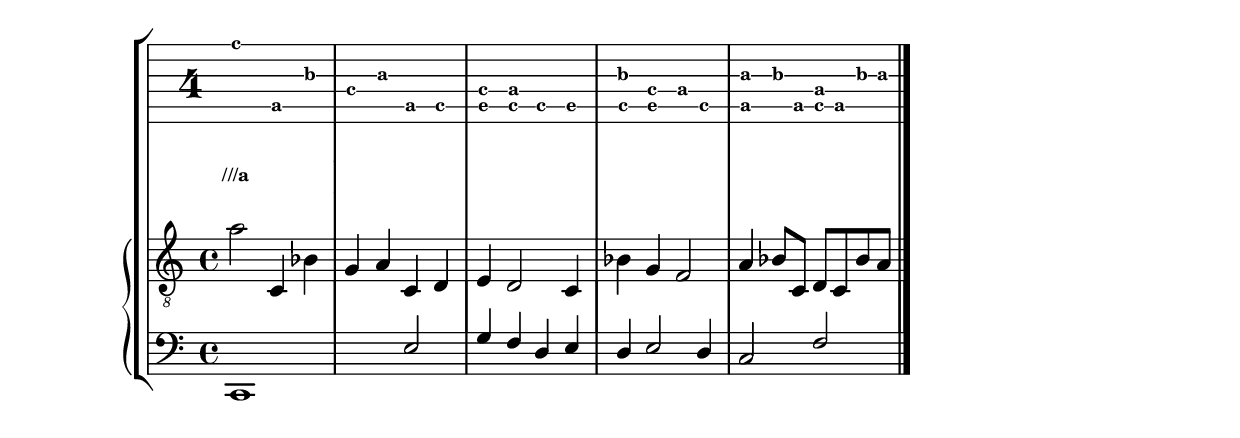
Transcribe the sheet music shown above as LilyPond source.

\version "2.18.2"
%=> http://lilypond.1069038.n5.nabble.com/Changing-Tuning-td163390.html

global = {
  \time 4/4
%  \cadenzaOn
%  \omit Stem
}

high = {
  \global
% \cadenzaOff
  \undo\omit Stem
%  \bar "|" 
  % mes.1
a'2 c4 bes | g a c d | e d2 c4 | bes g f2 | a4 bes8 c d c bes a |
  % fin.
  \bar "|."
}

medium = {
  \global
s1 | s2 e2 | g4 f d e | d e2 d4 | c2 f2 |
}

low = { 
  \global
  % mes.1
c,1 |
  % fin.
}

\score {
  \new StaffGroup <<
    \new TabStaff = "High"
    \with {
      stringTunings = \stringTuning <g, c f a d' g'>
      \override VerticalAxisGroup.staff-staff-spacing = #'((padding . 0)) 
      \override TimeSignature.style = #'single-digit
      \override TimeSignature.X-offset = #-2
      \override TimeSignature.font-size = #3
      \revert TimeSignature.stencil
    }
    {
      << \high \\ \medium >>
    }
    \new TabStaff = "Low"
    \with {
      \omit StaffSymbol
      \override VerticalAxisGroup.staff-staff-spacing = #'(
                            (basic-distance . 2)
                            (padding . 2)) 
      stringTunings = \stringTuning <c,>
      fretLabels = \markuplist { 
        "///a" \null 
        "//a" \null 
        "/a" 
         \column { \vspace #.15 "a" }
      }
    }
    {
      \low
    }
    \new GrandStaff <<
      \new Staff { 
        \clef "treble_8" 
        << \high >>
      }
      \new Staff { 
        \clef "bass" 
        <<\medium \\ \low>>
      }
    >>
  >>
  \layout {
    \context {
      \TabStaff
      \omit Clef
      tablatureFormat = #fret-letter-tablature-format
    }
  }
}
